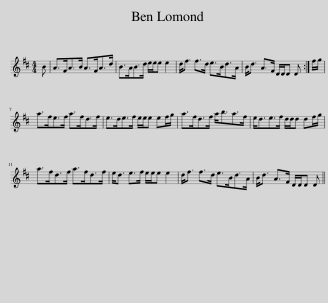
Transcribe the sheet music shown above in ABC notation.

X:1
L:1/8
M:4/4
I:linebreak $
K:D
V:1 treble
V:1
 B | A>FA>B A>FA>d | B>AB>d e/e/e e2 | d<f f>d e>Bd>A | B<d A>F D/D/D D :| %5
 f/g/ |$ a>fe>f a>fd>f | e>de>f e/e/e ef/g/ | a>fd>f a<ba>f | e<de>f d/d/d df/g/ |$ %10
 a>fd>f a>fd>f | e<d e>f e/e/e e2 | d<f f>d e>Bd>A | B<d A>F D/D/D D || %14
